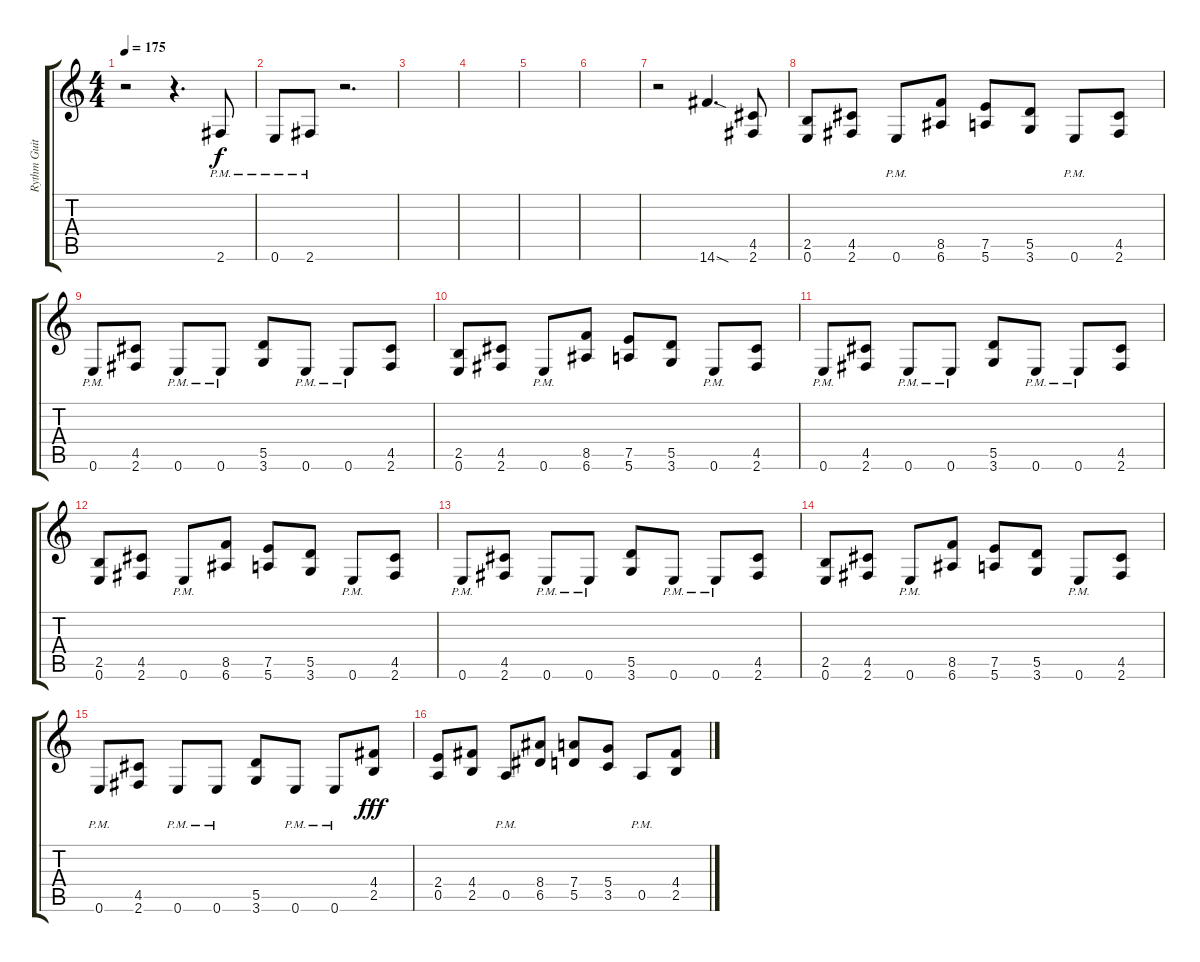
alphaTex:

\track ("Rythm Guitar" "Rythm Guit") {instrument distortionguitar}
\staff {score tabs}
\tuning (E4 B3 G3 D3 A2 E2) {hide}
\ts (4 4)
\tempo 175
\clef g2
\ks c
r.2{dy f} r.4{d} 2.6{pm}.8 |
0.6{pm}.8 2.6{pm}.8 r.2{d} |
|
|
|
|
r.2 14.6{sod}.4{d} (4.5 2.6).8 |
(2.5 0.6).8 (4.5 2.6).8 0.6{pm}.8 (8.5 6.6).8 (7.5 5.6).8 (5.5 3.6).8 0.6{pm}.8 (4.5 2.6).8 |
0.6{pm}.8 (4.5 2.6).8 0.6{pm}.8 0.6{pm}.8 (5.5 3.6).8 0.6{pm}.8 0.6{pm}.8 (4.5 2.6).8 |
(2.5 0.6).8 (4.5 2.6).8 0.6{pm}.8 (8.5 6.6).8 (7.5 5.6).8 (5.5 3.6).8 0.6{pm}.8 (4.5 2.6).8 |
0.6{pm}.8 (4.5 2.6).8 0.6{pm}.8 0.6{pm}.8 (5.5 3.6).8 0.6{pm}.8 0.6{pm}.8 (4.5 2.6).8 |
(2.5 0.6).8 (4.5 2.6).8 0.6{pm}.8 (8.5 6.6).8 (7.5 5.6).8 (5.5 3.6).8 0.6{pm}.8 (4.5 2.6).8 |
0.6{pm}.8 (4.5 2.6).8 0.6{pm}.8 0.6{pm}.8 (5.5 3.6).8 0.6{pm}.8 0.6{pm}.8 (4.5 2.6).8 |
(2.5 0.6).8 (4.5 2.6).8 0.6{pm}.8 (8.5 6.6).8 (7.5 5.6).8 (5.5 3.6).8 0.6{pm}.8 (4.5 2.6).8 |
0.6{pm}.8 (4.5 2.6).8 0.6{pm}.8 0.6{pm}.8 (5.5 3.6).8 0.6{pm}.8 0.6{pm}.8 (4.4 2.5).8{dy fff} |
(2.4 0.5).8 (4.4 2.5).8 0.5{pm}.8 (8.4 6.5).8 (7.4 5.5).8 (5.4 3.5).8 0.5{pm}.8 (4.4 2.5).8
